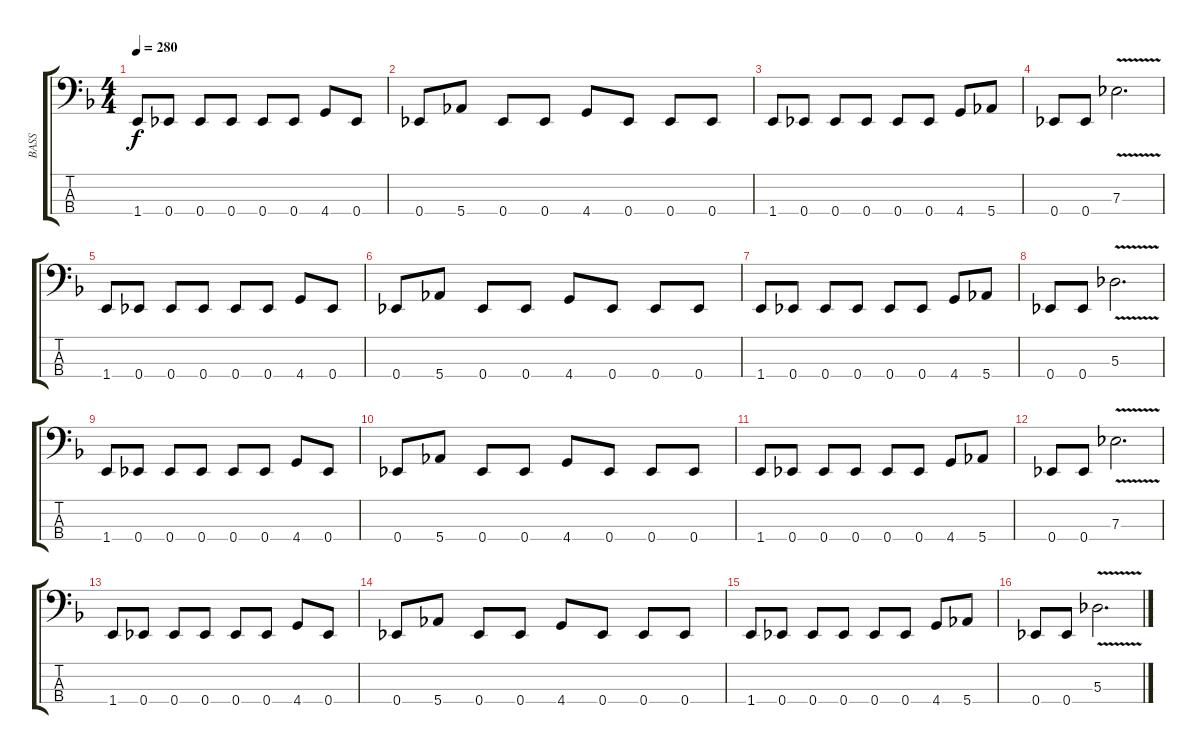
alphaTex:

\track ("BASS" "BASS") {instrument electricbassfinger}
\staff {score tabs}
\tuning (Gb2 Db2 Ab1 Eb1) {hide}
\ts (4 4)
\tempo 280
\clef f4
\ks dminor
1.4.8{dy f} 0.4.8 0.4.8 0.4.8 0.4.8 0.4.8 4.4.8 0.4.8 |
0.4.8 5.4.8 0.4.8 0.4.8 4.4.8 0.4.8 0.4.8 0.4.8 |
1.4.8 0.4.8 0.4.8 0.4.8 0.4.8 0.4.8 4.4.8 5.4.8 |
0.4.8 0.4.8 7.3{v}.2{d} |
1.4.8 0.4.8 0.4.8 0.4.8 0.4.8 0.4.8 4.4.8 0.4.8 |
0.4.8 5.4.8 0.4.8 0.4.8 4.4.8 0.4.8 0.4.8 0.4.8 |
1.4.8 0.4.8 0.4.8 0.4.8 0.4.8 0.4.8 4.4.8 5.4.8 |
0.4.8 0.4.8 5.3{v}.2{d} |
1.4.8 0.4.8 0.4.8 0.4.8 0.4.8 0.4.8 4.4.8 0.4.8 |
0.4.8 5.4.8 0.4.8 0.4.8 4.4.8 0.4.8 0.4.8 0.4.8 |
1.4.8 0.4.8 0.4.8 0.4.8 0.4.8 0.4.8 4.4.8 5.4.8 |
0.4.8 0.4.8 7.3{v}.2{d} |
1.4.8 0.4.8 0.4.8 0.4.8 0.4.8 0.4.8 4.4.8 0.4.8 |
0.4.8 5.4.8 0.4.8 0.4.8 4.4.8 0.4.8 0.4.8 0.4.8 |
1.4.8 0.4.8 0.4.8 0.4.8 0.4.8 0.4.8 4.4.8 5.4.8 |
0.4.8 0.4.8 5.3{v}.2{d}
